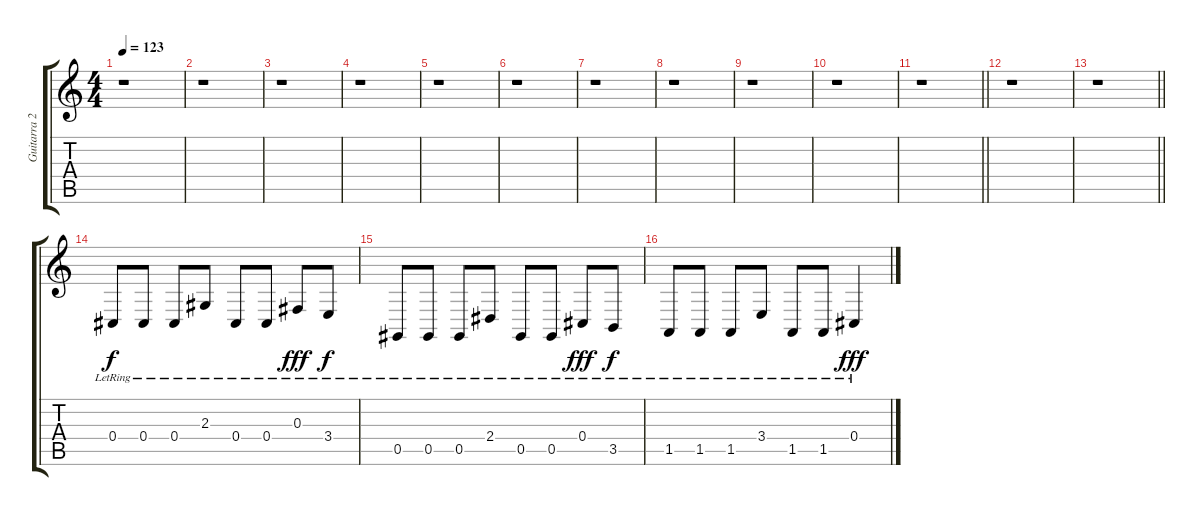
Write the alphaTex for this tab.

\track ("Guitarra 2" "Guitarra 2") {instrument fx4atmosphere}
\staff {score tabs}
\tuning (Eb4 Bb3 Gb3 Db3 Ab2 Eb2) {hide}
\ts (4 4)
\tempo 123
\clef g2
\ks c
r.1{dy p} |
r.1 |
r.1 |
r.1 |
r.1 |
r.1 |
r.1 |
r.1 |
r.1 |
r.1 |
\barLineRight lightlight
r.1 |
r.1 |
\barLineRight lightlight
r.1 |
0.4{lr}.8{dy f volume 7 balance 5} 0.4{lr}.8 0.4{lr}.8 2.3{lr}.8 0.4{lr}.8 0.4{lr}.8 0.3{lr}.8{dy fff} 3.4{lr}.8{dy f} |
0.5{lr}.8 0.5{lr}.8 0.5{lr}.8 2.4{lr}.8 0.5{lr}.8 0.5{lr}.8 0.4{lr}.8{dy fff} 3.5{lr}.8{dy f} |
1.5{lr}.8 1.5{lr}.8 1.5{lr}.8 3.4{lr}.8 1.5{lr}.8 1.5{lr}.8 0.4{lr}.4{dy fff}
